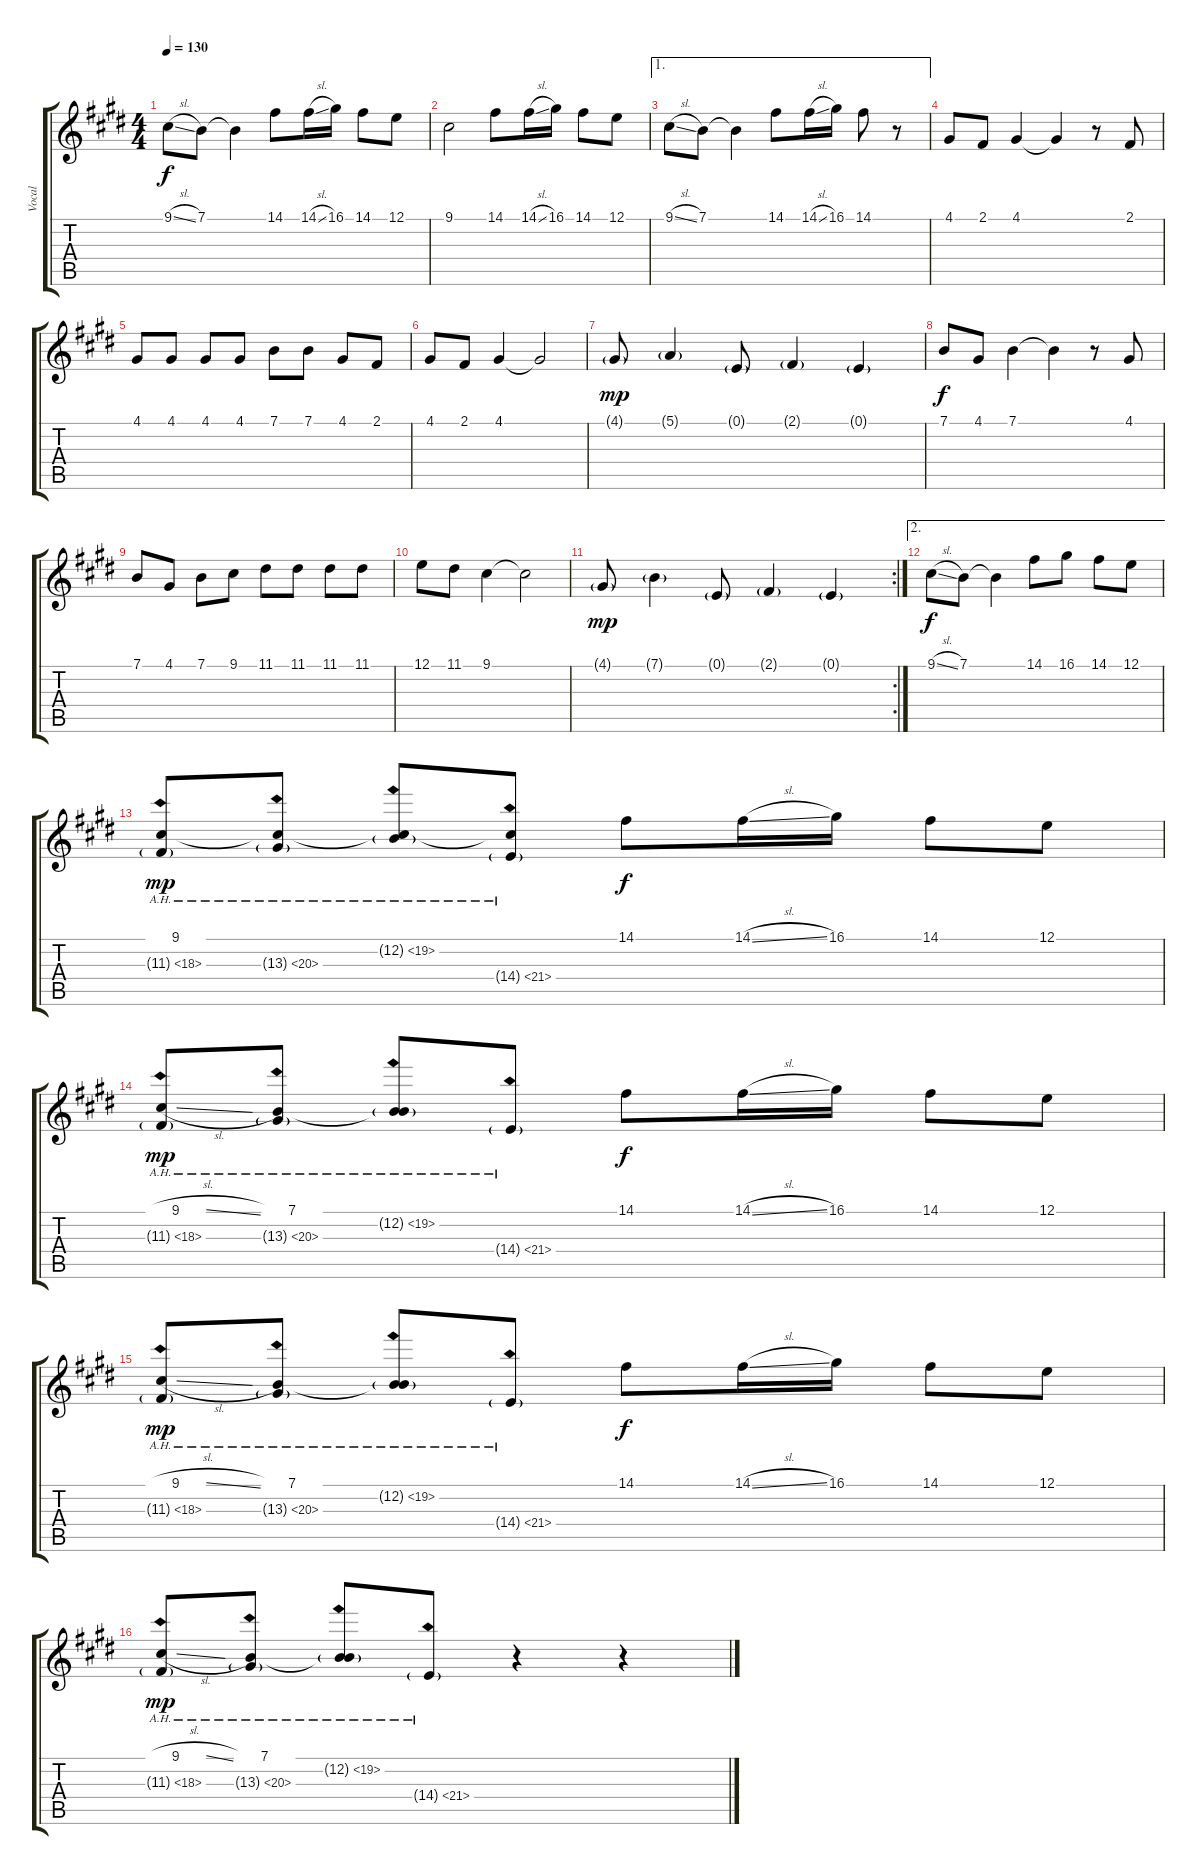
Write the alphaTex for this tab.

\track ("Vocal" "Vocal") {instrument recorder}
\staff {score tabs}
\tuning (E4 B3 G3 D3 A2 E2) {hide}
\ts (4 4)
\tempo 130
\clef g2
\ks c#minor
9.1{sl}.8{dy f} 7.1.8 7.1{t}.4 14.1.8 14.1{sl}.16 16.1.16 14.1.8 12.1.8 |
9.1.2 14.1.8 14.1{sl}.16 16.1.16 14.1.8 12.1.8 |
\ae 1
9.1{sl}.8 7.1.8 7.1{t}.4 14.1.8 14.1{sl}.16 16.1.16 14.1.8 r.8 |
4.1.8 2.1.8 4.1.4 4.1{t}.4 r.8 2.1.8 |
4.1.8 4.1.8 4.1.8 4.1.8 7.1.8 7.1.8 4.1.8 2.1.8 |
4.1.8 2.1.8 4.1.4 4.1{t}.2 |
4.1{g}.8{dy mp} 5.1{g}.4 0.1{g}.8 2.1{g}.4 0.1{g}.4 |
7.1.8{dy f} 4.1.8 7.1.4 7.1{t}.4 r.8 4.1.8 |
7.1.8 4.1.8 7.1.8 9.1.8 11.1.8 11.1.8 11.1.8 11.1.8 |
12.1.8 11.1.8 9.1.4 9.1{t}.2 |
\rc 2
4.1{g}.8{dy mp} 7.1{g}.4 0.1{g}.8 2.1{g}.4 0.1{g}.4 |
\ae 2
9.1{sl}.8{dy f} 7.1.8 7.1{t}.4 14.1.8 16.1.8 14.1.8 12.1.8 |
(9.1 11.3{ah 7 g}).8{dy mp} (9.1{t} 13.3{ah 7 g}).8 (9.1{t} 12.2{ah 7 g}).8 (9.1{t} 14.4{ah 7 g}).8 14.1.8{dy f} 14.1{sl}.16 16.1.16 14.1.8 12.1.8 |
(9.1{sl} 11.3{ah 7 g}).8{dy mp} (7.1 13.3{ah 7 g}).8 (7.1{t} 12.2{ah 7 g}).8 14.4{ah 7 g}.8 14.1.8{dy f} 14.1{sl}.16 16.1.16 14.1.8 12.1.8 |
(9.1{sl} 11.3{ah 7 g}).8{dy mp} (7.1 13.3{ah 7 g}).8 (7.1{t} 12.2{ah 7 g}).8 14.4{ah 7 g}.8 14.1.8{dy f} 14.1{sl}.16 16.1.16 14.1.8 12.1.8 |
(9.1{sl} 11.3{ah 7 g}).8{dy mp} (7.1 13.3{ah 7 g}).8 (7.1{t} 12.2{ah 7 g}).8 14.4{ah 7 g}.8 r.4 r.4
